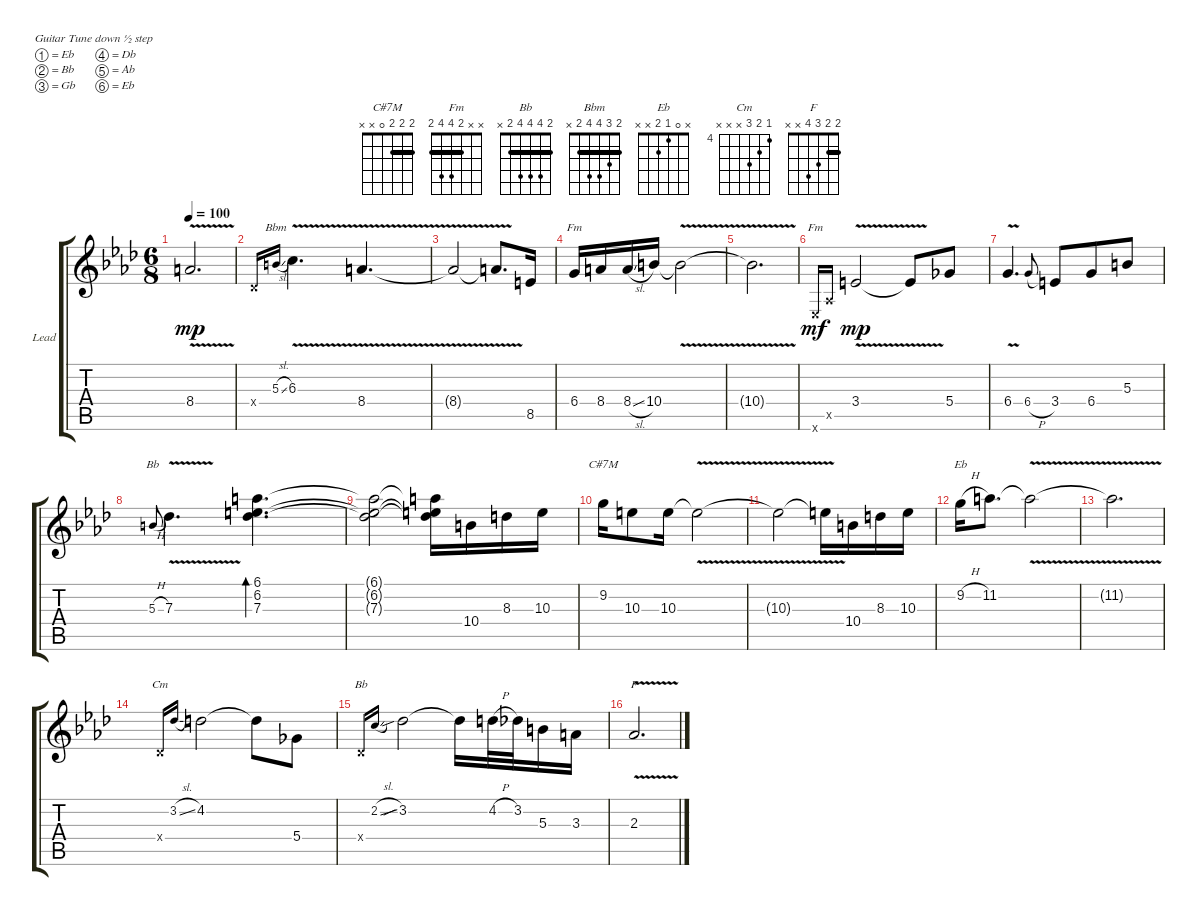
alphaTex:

\defaultSystemsLayout 4
\bracketExtendMode groupsimilarinstruments
\firstSystemTrackNameOrientation horizontal
\otherSystemsTrackNameOrientation horizontal
\track ("Lead" "Lead") {instrument overdrivenguitar}
\staff {score tabs}
\tuning (Eb4 Bb3 Gb3 Db3 Ab2 Eb2)
\chord ("C#7M" 2 2 2 0 x x) {barre (2 2)}
\chord ("Fm" x x 2 4 4 2) {barre 2}
\chord ("Bb" 2 4 4 4 2 x) {barre 2}
\chord ("Bbm" 2 3 4 4 2 x) {barre 2}
\chord ("Eb" x 0 1 2 x x)
\chord ("Cm" 4 5 6 x x x) {firstfret 4}
\chord ("F" 2 2 3 4 x x) {barre 2}
\ts (6 8)
\tempo 100
\clef g2
\ks fminor
8.4{v t}.2{d dy mp} |
0.4{x}.16{gr onbeat} 5.3{sl}.16{ch "Bbm" gr onbeat} 6.3{v}.4{d} 8.4{v}.4{d} |
8.4{v t}.2 8.4{v t}.8{d} 8.5.16 |
6.4.16{ch "Fm"} 8.4.16 8.4{sl}.16 10.4.16 10.4{v t}.2 |
10.4{v t}.2{d} |
0.6{x}.16{ch "Fm" gr onbeat dy mf} 0.5{x}.16{gr onbeat} 3.4{v}.2{dy mp} 3.4{t}.8 5.4.8 |
6.4{v}.4{d} 6.4{h}.8{gr onbeat} 3.4.8 6.4.8 5.3.8 |
5.3{h}.8{ch "Bb" gr onbeat} 7.3{v}.4{d} (7.3 6.2 6.1).4{d bd 243} |
(6.1{t} 6.2{t} 7.3{t}).2 (6.1{t} 6.2{t} 7.3{t}).16 10.4.16 8.3.16 10.3.16 |
9.2.16{ch "C#7M"} 10.3.8 10.3.16 10.3{v t}.2 |
10.3{v t}.2 10.3{t}.16 10.4.16 8.3.16 10.3.16 |
9.2{h}.16{ch "Eb"} 11.2.8{d} 11.2{v t}.2 |
11.2{v t}.2{d} |
0.4{x}.16{ch "Cm" gr onbeat} 3.2{sl}.16{gr onbeat} 4.2.2 4.2{t}.8 5.4.8 |
0.4{x}.16{ch "Bb" gr onbeat} 2.2{sl}.16{gr onbeat} 3.2{sib}.2 3.2{t}.16 4.2{h}.32 3.2.32 5.3.16 3.3.16 |
2.3{v}.2{d ch "F"}
